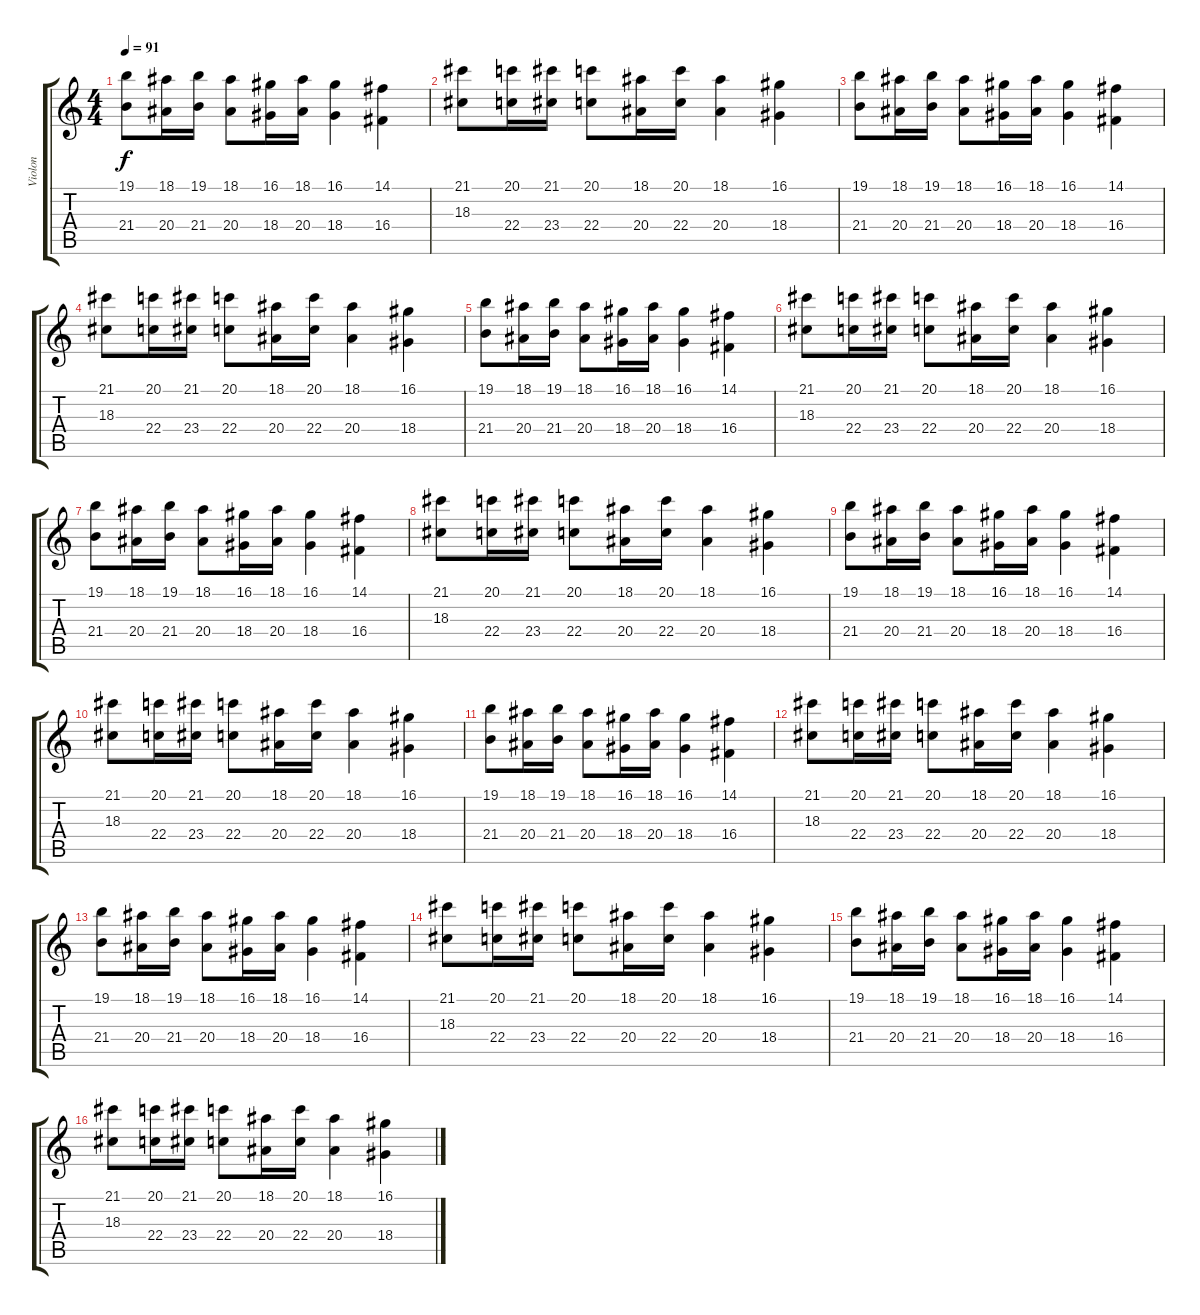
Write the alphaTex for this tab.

\track ("Violon" "Violon") {instrument violin}
\staff {score tabs}
\tuning (E4 B3 G3 D3 A2 E2) {hide}
\ts (4 4)
\tempo 91
\clef g2
\ks c
(19.1 21.4).8{dy f} (18.1 20.4).16 (19.1 21.4).16 (18.1 20.4).8 (16.1 18.4).16 (18.1 20.4).16 (16.1 18.4).4 (14.1 16.4).4 |
(21.1 18.3).8 (20.1 22.4).16 (21.1 23.4).16 (20.1 22.4).8 (18.1 20.4).16 (20.1 22.4).16 (18.1 20.4).4 (16.1 18.4).4 |
(19.1 21.4).8 (18.1 20.4).16 (19.1 21.4).16 (18.1 20.4).8 (16.1 18.4).16 (18.1 20.4).16 (16.1 18.4).4 (14.1 16.4).4 |
(21.1 18.3).8 (20.1 22.4).16 (21.1 23.4).16 (20.1 22.4).8 (18.1 20.4).16 (20.1 22.4).16 (18.1 20.4).4 (16.1 18.4).4 |
(19.1 21.4).8 (18.1 20.4).16 (19.1 21.4).16 (18.1 20.4).8 (16.1 18.4).16 (18.1 20.4).16 (16.1 18.4).4 (14.1 16.4).4 |
(21.1 18.3).8 (20.1 22.4).16 (21.1 23.4).16 (20.1 22.4).8 (18.1 20.4).16 (20.1 22.4).16 (18.1 20.4).4 (16.1 18.4).4 |
(19.1 21.4).8 (18.1 20.4).16 (19.1 21.4).16 (18.1 20.4).8 (16.1 18.4).16 (18.1 20.4).16 (16.1 18.4).4 (14.1 16.4).4 |
(21.1 18.3).8 (20.1 22.4).16 (21.1 23.4).16 (20.1 22.4).8 (18.1 20.4).16 (20.1 22.4).16 (18.1 20.4).4 (16.1 18.4).4 |
(19.1 21.4).8 (18.1 20.4).16 (19.1 21.4).16 (18.1 20.4).8 (16.1 18.4).16 (18.1 20.4).16 (16.1 18.4).4 (14.1 16.4).4 |
(21.1 18.3).8 (20.1 22.4).16 (21.1 23.4).16 (20.1 22.4).8 (18.1 20.4).16 (20.1 22.4).16 (18.1 20.4).4 (16.1 18.4).4 |
(19.1 21.4).8 (18.1 20.4).16 (19.1 21.4).16 (18.1 20.4).8 (16.1 18.4).16 (18.1 20.4).16 (16.1 18.4).4 (14.1 16.4).4 |
(21.1 18.3).8 (20.1 22.4).16 (21.1 23.4).16 (20.1 22.4).8 (18.1 20.4).16 (20.1 22.4).16 (18.1 20.4).4 (16.1 18.4).4 |
(19.1 21.4).8 (18.1 20.4).16 (19.1 21.4).16 (18.1 20.4).8 (16.1 18.4).16 (18.1 20.4).16 (16.1 18.4).4 (14.1 16.4).4 |
(21.1 18.3).8 (20.1 22.4).16 (21.1 23.4).16 (20.1 22.4).8 (18.1 20.4).16 (20.1 22.4).16 (18.1 20.4).4 (16.1 18.4).4 |
(19.1 21.4).8 (18.1 20.4).16 (19.1 21.4).16 (18.1 20.4).8 (16.1 18.4).16 (18.1 20.4).16 (16.1 18.4).4 (14.1 16.4).4 |
(21.1 18.3).8 (20.1 22.4).16 (21.1 23.4).16 (20.1 22.4).8 (18.1 20.4).16 (20.1 22.4).16 (18.1 20.4).4 (16.1 18.4).4
